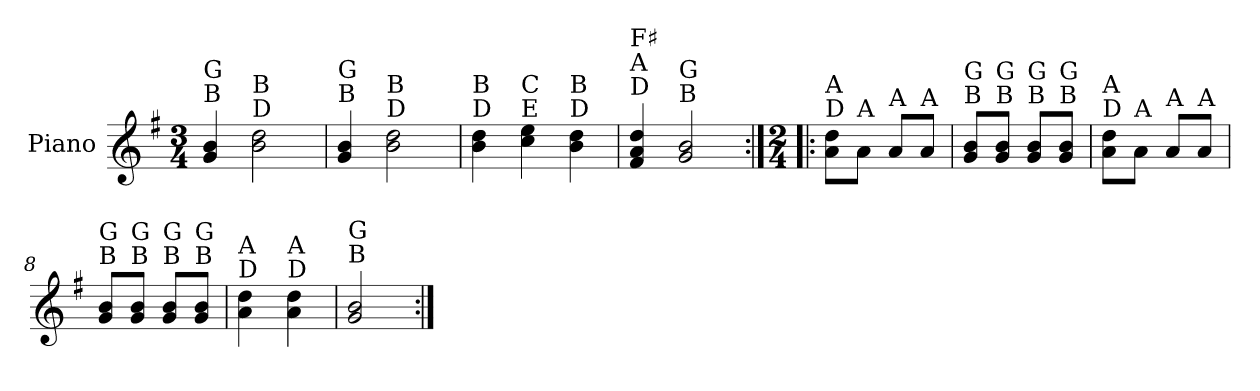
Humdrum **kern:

**kern
*part1
*staff1
*I"Piano
*I'Pno.
*clefG2
*k[f#]
*M3/4
=1
!LO:TX:a:t=B
!LO:TX:a:t=G
4g/ 4b/
!LO:TX:a:t=D
!LO:TX:a:t=B
2b\ 2dd\
=2
!LO:TX:a:t=B
!LO:TX:a:t=G
4g/ 4b/
!LO:TX:a:t=D
!LO:TX:a:t=B
2b\ 2dd\
=3
!LO:TX:a:t=D
!LO:TX:a:t=B
4b\ 4dd\
!LO:TX:a:t=E
!LO:TX:a:t=C
4cc\ 4ee\
!LO:TX:a:t=D
!LO:TX:a:t=B
4b\ 4dd\
=4
!LO:TX:a:t=D
!LO:TX:a:t=A
!LO:TX:a:t=F♯
4f#/ 4a/ 4dd/
!LO:TX:a:t=B
!LO:TX:a:t=G
2g/ 2b/
=5:|!|:
*M2/4
!LO:TX:a:t=D
!LO:TX:a:t=A
8a\ 8dd\L
!LO:TX:a:t=A
8a\J
!LO:TX:a:t=A
8a/L
!LO:TX:a:t=A
8a/J
=6
!LO:TX:a:t=B
!LO:TX:a:t=G
8g/ 8b/L
!LO:TX:a:t=B
!LO:TX:a:t=G
8g/ 8b/J
!LO:TX:a:t=B
!LO:TX:a:t=G
8g/ 8b/L
!LO:TX:a:t=B
!LO:TX:a:t=G
8g/ 8b/J
=7
!LO:TX:a:t=D
!LO:TX:a:t=A
8a\ 8dd\L
!LO:TX:a:t=A
8a\J
!LO:TX:a:t=A
8a/L
!LO:TX:a:t=A
8a/J
=8
!LO:TX:a:t=B
!LO:TX:a:t=G
8g/ 8b/L
!LO:TX:a:t=B
!LO:TX:a:t=G
8g/ 8b/J
!LO:TX:a:t=B
!LO:TX:a:t=G
8g/ 8b/L
!LO:TX:a:t=B
!LO:TX:a:t=G
8g/ 8b/J
=9
!LO:TX:a:t=D
!LO:TX:a:t=A
4a\ 4dd\
!LO:TX:a:t=D
!LO:TX:a:t=A
4a\ 4dd\
=10
!LO:TX:a:t=B
!LO:TX:a:t=G
2g/ 2b/
=:|!
*-
